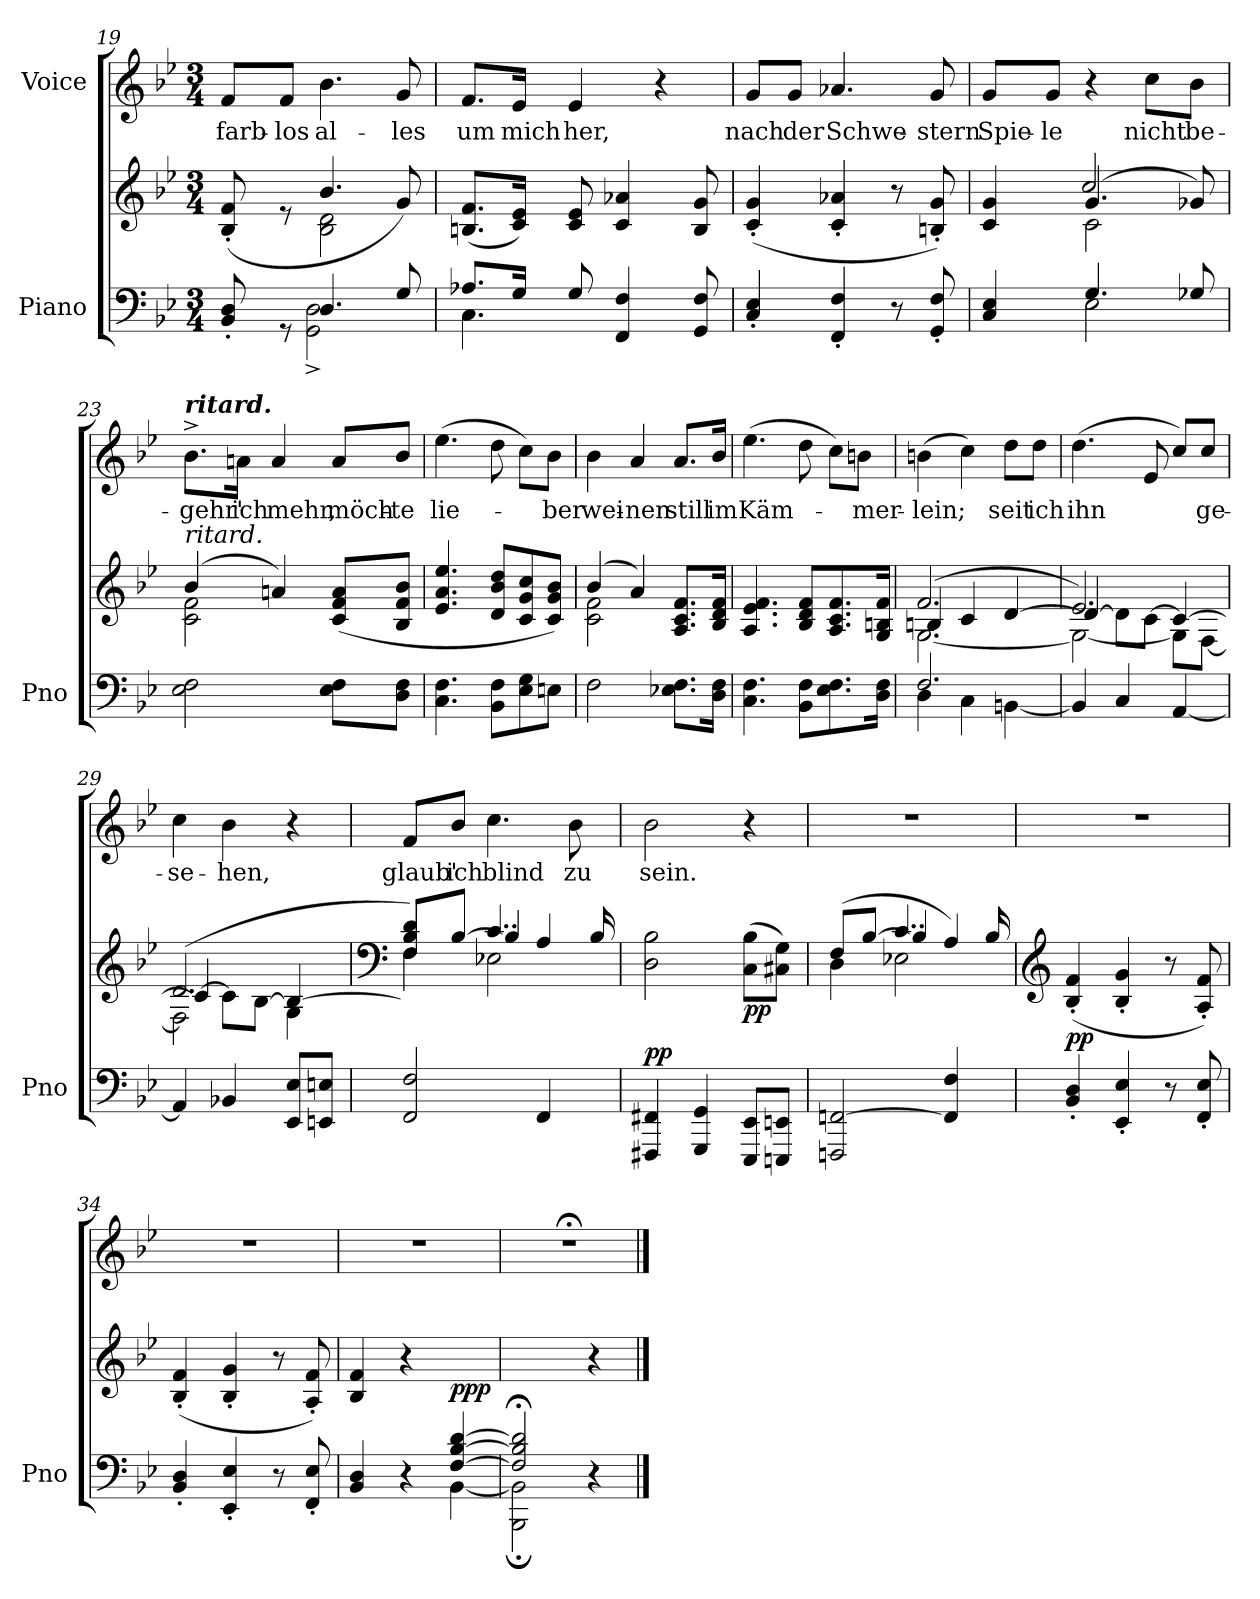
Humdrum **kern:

**kern	**kern	**dynam	**kern	**text
*part2	*part2	*part2	*part1	*part1
*staff3	*staff2	*staff2/3	*staff1	*staff1
*I"Piano	*	*	*I"Voice	*
*I'Pno	*	*	*	*
!!LO:PB:g=z
*clefF4	*clefG2	*	*clefG2	*
*k[b-e-]	*k[b-e-]	*	*k[b-e-]	*
*M3/4	*M3/4	*	*M3/4	*
=19	=19	=19	=19	=19
*^	*^	*	*	*
!	!	!	!	!	!	!LO:LY:b
8BB-/' 8D/'	4rGGyy	(>8B-/' 8f/'	4rAyy	.	8f/L	farb-
!	!	!	!	!	!	!LO:LY:b
8rGG	.	8re	.	.	8f/J	-los
!	!	!	!	!	!	!LO:LY:b
4.D/	2GG\^ 2D\^	4.b-/	2B-\ 2d\	.	4.b-\	al-
!	!	!	!	!	!	!LO:LY:b
8G/	.	8g/)	.	.	8g/	-les
*	*	*v	*v	*	*	*
=20	=20	=20	=20	=20	=20
!	!	!	!	!	!LO:LY:b
8.A-X/L	4.C\	(<8.Bn/ 8.f/L	.	8.f/L	um
!	!	!	!	!	!LO:LY:b
16G/Jk	.	16c/ 16e-/Jk)	.	16e-/Jk	mich
!	!	!	!	!	!LO:LY:b
8G/	.	8c/ 8e-/	.	4e-/	her,
4FF/ 4F/	8rFyy	4c/ 4a-X/	.	.	.
.	4rFyy	.	.	4r	.
8GG/ 8F/	.	8B/ 8g/	.	.	.
*v	*v	*	*	*	*
=21	=21	=21	=21	=21
!	!	!	!	!LO:LY:b
4C/' 4E-/'	(<4c/' 4g/'	.	8g/L	nach
!	!	!	!	!LO:LY:b
.	.	.	8g/J	der
!	!	!	!	!LO:LY:b
4FF/' 4F/'	4c/' 4a-X/'	.	4.a-X/	Schwe-
8r	8r	.	.	.
!	!	!	!	!LO:LY:b
8GG/' 8F/'	8Bn/' 8g/')	.	8g/	-stern
=22	=22	=22	=22	=22
*^	*^	*	*	*
*	*	*	*^	*	*	*
!	!	!	!	!	!	!	!LO:LY:b
4C/ 4E-/	4rBByy	4c/ 4g/	4rcyy	4ryy	.	8g/L	Spie-
!	!	!	!	!	!	!	!LO:LY:b
.	.	.	.	.	.	8g/J	-le
4.G/	2E-\	(>4.g/	2c\	2cc/	.	4r	.
!	!	!	!	!	!	!	!LO:LY:b
.	.	.	.	.	.	8cc\L	nicht
!	!	!	!	!	!	!	!LO:LY:b
8G-X/	.	8g-X/)	.	.	.	8b-\J	be-
*v	*v	*	*	*	*	*	*
*	*	*v	*v	*	*	*
!!LO:LB:g=z
=23	=23	=23	=23	=23	=23
!	!	!	!	!LO:TX:a:Bi:t=ritard.	!
!	!LO:TX:a:i:t=ritard.	!	!	!	!
!	!	!	!	!	!LO:LY:b
2E-\ 2F\	(>4b-/	2c\ 2f\	.	8.b-^\L	-gehr'
!	!	!	!	!	!LO:LY:b
.	.	.	.	16an\Jk	ich
!	!	!	!	!	!LO:LY:b
.	4an/)	.	.	4a/	mehr,
!	!	!	!	!	!LO:LY:b
8E-\ 8F\L	(>8c/ 8f/ 8a/L	4rcyy	.	8a/L	möch-
!	!	!	!	!	!LO:LY:b
8D\ 8F\J	8B-/ 8f/ 8b-/J	.	.	8b-/J	-te
*	*v	*v	*	*	*
!!LO:LB:g=z
=24	=24	=24	=24	=24
!	!	!	!	!LO:LY:b
4.C\ 4.F\	4.e-/ 4.a/ 4.ee-/	.	(>4.ee-\	lie-
8BB-\ 8F\L	8d/ 8b-/ 8dd/L	.	8dd\	.
8E-\ 8G\	8c/ 8g/ 8cc/	.	8cc\L)	.
!	!	!	!	!LO:LY:b
8En\J	8c/ 8g/ 8b-/J)	.	8b-\J	-ber
=25	=25	=25	=25	=25
*	*^	*	*	*
!	!	!	!	!	!LO:LY:b
2F\	(>4b-/	2c\ 2f\	.	4b-\	wei-
!	!	!	!	!	!LO:LY:b
.	4a/)	.	.	4a/	-nen
!	!	!	!	!	!LO:LY:b
8.E-X\ 8.F\L	8.A/ 8.c/ 8.f/L	4raayy	.	8.a/L	still
!	!	!	!	!	!LO:LY:b
16D\ 16F\Jk	16B-/ 16d/ 16f/Jk	.	.	16b-/Jk	im
*	*v	*v	*	*	*
=26	=26	=26	=26	=26
!	!	!	!	!LO:LY:b
4.C\ 4.F\	4.A/ 4.e-/ 4.f/	.	(>4.ee-\	Käm-
8BB-\ 8F\L	8B-/ 8d/ 8f/L	.	8dd\	.
8.E-\ 8.F\	8.A/ 8.c/ 8.f/	.	8cc\L)	.
!	!	!	!	!LO:LY:b
.	.	.	8bn\J	-mer-
16D\ 16F\Jk	16G/ 16Bn/ 16f/Jk	.	.	.
=27	=27	=27	=27	=27
*^	*^	*	*	*
*	*	*	*^	*	*	*
!	!	!	!	!	!	!	!LO:LY:b
2.F/	4D\	(>2.f/	[2.G\	4Bn/	.	(>4bn\	-lein;
.	4C\	.	.	4c/	.	4cc\)	.
!	!	!	!	!	!	!	!LO:LY:b
.	[4BBn\	.	.	[4d/	.	8dd\L	seit
!	!	!	!	!	!	!	!LO:LY:b
.	.	.	.	.	.	8dd\J	ich
*v	*v	*	*	*	*	*	*
=28	=28	=28	=28	=28	=28	=28
!	!	!	!	!	!	!LO:LY:b
4BB/]	2.e-/)	2G\_	4d/_	.	(>4.dd\	ihn
4C/	.	.	8d\L]	.	.	.
.	.	.	[8c\J	.	8e-/	.
[4AA/	.	8G\L]	4c/_	.	8cc/L)	.
!	!	!	!	!	!	!LO:LY:b
.	.	[8F\J	.	.	8cc/J	ge-
=29	=29	=29	=29	=29	=29	=29
!	!	!	!	!	!	!LO:LY:b
4AA/]	(>2.d/	2F\]	4c/_	.	4cc\	-se-
!	!	!	!	!	!	!LO:LY:b
4BB-X/	.	.	8c\L]	.	4b-\	-hen,
.	.	.	[8B-\J	.	.	.
8EE-/ 8E-/L	.	4G\	4B-/_	.	4r	.
8EEn/ 8En/J	.	.	.	.	.	.
!!LO:LB:g=z
=30	=30	=30	=30	=30	=30	=30
*	*clefF4	*	*	*	*	*
!	!	!	!	!	!	!LO:LY:b
2FF/ 2F/	4B-/] 4d/)	4F\	8F/L	.	8f/L	glaub'
!	!	!	!	!	!	!LO:LY:b
.	.	.	[8B-/J	.	8b-/J	ich
!	!	!	!	!	!	!LO:LY:b
.	4..c/	2E-X\	4B-/]	.	4.cc\	blind
4FF/	.	.	4A/	.	.	.
!	!	!	!	!	!	!LO:LY:b
.	.	.	.	.	8b-\	zu
.	16B-/	.	.	.	.	.
*	*v	*v	*v	*	*	*
=31	=31	=31	=31	=31
!	!	!LO:DY:a=2	!	!LO:LY:b
4FFF#X/ 4FF#X/	2D\ 2B-\	pp	2b-\	sein.
4GGG/ 4GG/	.	.	.	.
!	!	!LO:DY:b	!	!
8EEE-/ 8EE-/L	(>8C\ 8B-\L	pp	4r	.
8EEEn/ 8EEn/J	8C#X\ 8G\J)	.	.	.
=32	=32	=32	=32	=32
*	*^	*	*	*
*	*	*^	*	*	*
2FFFn/ [2FFn/	4rFyy	4D\	(>8F/L	.	2.r	.
.	.	.	[8B-/J	.	.	.
.	4..c/	2E-X\	4B-/]	.	.	.
4FF/] 4F/	.	.	4A/)	.	.	.
.	16B-/	.	.	.	.	.
*	*v	*v	*v	*	*	*
=33	=33	=33	=33	=33
*	*clefG2	*	*	*
!	!	!LO:DY:b	!	!
4BB-/' 4D/'	(<4B-/' 4f/'	pp	2.r	.
4EE-/' 4E-/'	4B-/' 4g/'	.	.	.
8r	8r	.	.	.
8FF/' 8E-/'	8A/' 8f/')	.	.	.
=34	=34	=34	=34	=34
4BB-/' 4D/'	(<4B-/' 4f/'	.	2.r	.
4EE-/' 4E-/'	4B-/' 4g/'	.	.	.
8r	8r	.	.	.
8FF/' 8E-/'	8A/' 8f/')	.	.	.
=35	=35	=35	=35	=35
*^	*	*	*	*
4BB-/ 4D/	4rGGyy	4B-/ 4f/	.	2.r	.
4r	4rGGyy	4r	.	.	.
!	!	!	!LO:DY:b	!	!
[4F/ [4B-/ [4d/	[4BB-\	4ryy	ppp	.	.
=36	=36	=36	=36	=36	=36
2F/];< 2B-/];< 2d/];<	2BBB-\; 2BB-\];	2ryy	.	2.r;<	.
4r	4rGGyy	4r	.	.	.
*v	*v	*	*	*	*
==	==	==	==	==
*-	*-	*-	*-	*-
